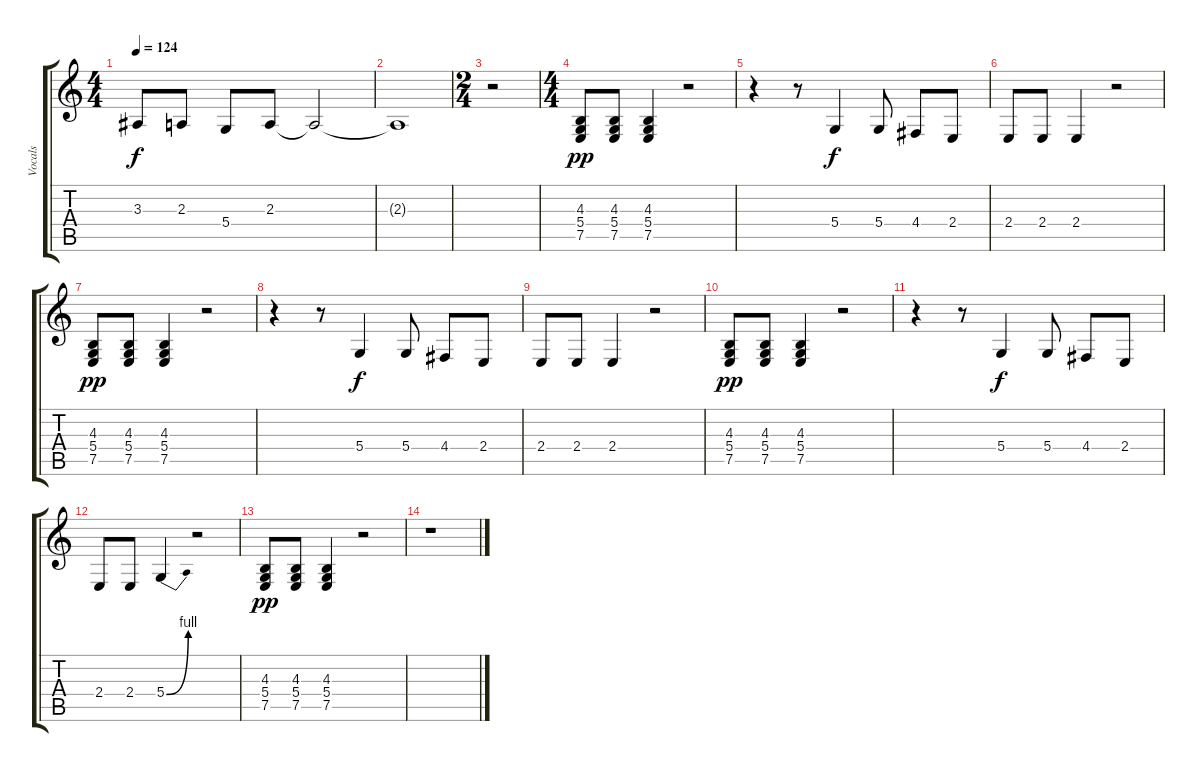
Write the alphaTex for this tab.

\track ("Vocals" "Vocals") {instrument synthvoice}
\staff {score tabs}
\tuning (E4 B3 G3 D3 A2 E2) {hide}
\ts (4 4)
\tempo 124
\clef g2
\ks c
3.3.8{dy f} 2.3.8 5.4.8 2.3.8 2.3{t}.2 |
2.3{t}.1 |
\ts (2 4)
r.2 |
\ts (4 4)
(4.3 5.4 7.5).8{dy pp} (4.3 5.4 7.5).8 (4.3 5.4 7.5).4 r.2 |
r.4 r.8 5.4.4{dy f} 5.4.8 4.4.8 2.4.8 |
2.4.8 2.4.8 2.4.4 r.2 |
(4.3 5.4 7.5).8{dy pp} (4.3 5.4 7.5).8 (4.3 5.4 7.5).4 r.2 |
r.4 r.8 5.4.4{dy f} 5.4.8 4.4.8 2.4.8 |
2.4.8 2.4.8 2.4.4 r.2 |
(4.3 5.4 7.5).8{dy pp} (4.3 5.4 7.5).8 (4.3 5.4 7.5).4 r.2 |
r.4 r.8 5.4.4{dy f} 5.4.8 4.4.8 2.4.8 |
2.4.8 2.4.8 5.4{be (bend 0 0 60 4)}.4 r.2 |
(4.3 5.4 7.5).8{dy pp} (4.3 5.4 7.5).8 (4.3 5.4 7.5).4 r.2 |
r.1
